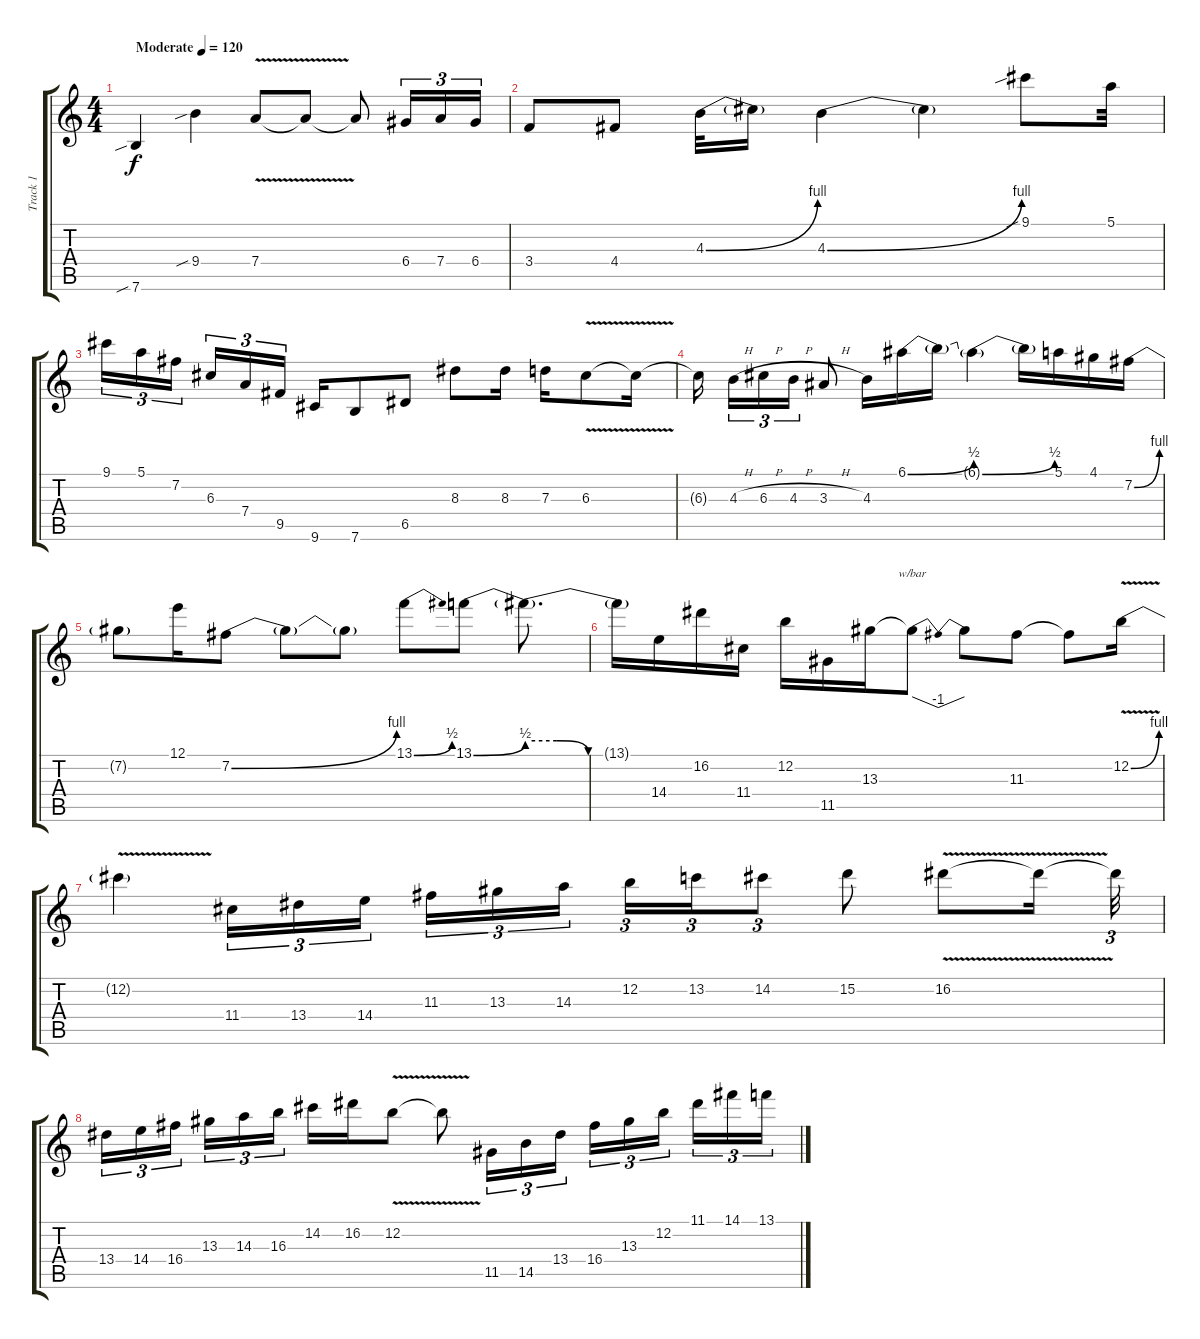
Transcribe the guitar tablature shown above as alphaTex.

\track ("Track 1" "Track 1") {instrument distortionguitar}
\staff {score tabs}
\tuning (E4 B3 G3 D3 A2 E2) {hide}
\ts (4 4)
\tempo (120 "Moderate")
\clef g2
\ks c
7.6{sib}.4{dy f instrument distortionguitar} 9.4{sib}.4 7.4{v}.8 7.4{t}.8 7.4{t}.8 6.4.16{tu (3 2)} 7.4.16{tu (3 2)} 6.4.16{tu (3 2)} |
3.4.8 4.4.8 4.3{be (bend 0 0 60 4)}.32 4.3{t}.16 4.3{be (bend 0 0 60 4)}.4 4.3{t}.4 9.1{sib}.8 5.1.32 |
9.1.16{tu (3 2)} 5.1.16{tu (3 2)} 7.2.16{tu (3 2) beam splitsecondary} 6.3.16{tu (3 2)} 7.4.16{tu (3 2)} 9.5.16{tu (3 2)} 9.6.16 7.6.8 6.5.8 8.3.8 8.3.16 7.3.16 6.3{v}.8 6.3{t}.16 |
6.3{t}.16{beam splitsecondary} 4.3{h}.16{tu (3 2)} 6.3{h}.16{tu (3 2)} 4.3{h}.16{tu (3 2)} 3.3{h}.8 4.3.16 6.1{be (bend 0 0 60 2)}.16 6.1{t}.16 6.1{be (bend 0 0 60 2) t}.4 6.1{t}.16 5.1.16 4.1.16 7.2{be (bend 0 0 60 4)}.16 |
7.2{t}.8 12.1.16 7.2{be (bend 0 0 60 4)}.8 7.2{t}.8 7.2{t}.8 13.1{be (bend 0 0 60 2)}.8 13.1{be (bend 0 0 60 2)}.8 13.1{be (custom 0 2 15 2 30 0 60 0) t}.8{d} |
13.1{t}.16 14.4.16 16.2.16 11.4.16 12.2.16 11.5.16 13.3.16 13.3{t}.8{tbe (dip default 0 0 30 -4 60 0)} 13.3{t}.8 11.3.8 11.3{t}.8 12.2{be (bend 0 0 60 4) v}.16 |
12.2{t}.4 11.4.16{tu (3 2)} 13.4.16{tu (3 2)} 14.4.16{tu (3 2) beam splitsecondary} 11.3.16{tu (3 2)} 13.3.16{tu (3 2)} 14.3.16{tu (3 2)} 12.2.16{tu (3 2)} 13.2.16{tu (3 2)} 14.2.8{tu (3 2)} 15.2.8 16.2{v}.8 16.2{t}.16 16.2{t}.32{tu (3 2)} |
13.4.16{tu (3 2)} 14.4.16{tu (3 2)} 16.4.16{tu (3 2) beam splitsecondary} 13.3.16{tu (3 2)} 14.3.16{tu (3 2)} 16.3.16{tu (3 2)} 14.2.16 16.2.16 12.2{v}.8 12.2{t}.8 11.5.16{tu (3 2)} 14.5.16{tu (3 2)} 13.4.16{tu (3 2)} 16.4.16{tu (3 2)} 13.3.16{tu (3 2)} 12.2.16{tu (3 2) beam splitsecondary} 11.1.16{tu (3 2)} 14.1.16{tu (3 2)} 13.1.16{tu (3 2)}
